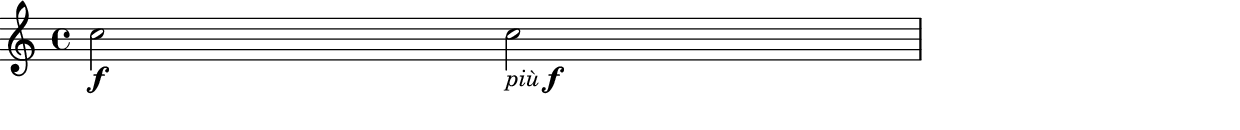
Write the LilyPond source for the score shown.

%% Generated by lilypond-book
%% Options: [exampleindent=10.16\mm,indent=0\mm,line-width=160\mm,paper-height=845.047\pt,paper-width=597.508\pt,papersize='(cons (* 597.508 pt) (* 845.047 pt))]
\include "lilypond-book-preamble.ly"


% ****************************************************************
% Start cut-&-pastable-section
% ****************************************************************

#(ly:set-option 'eps-box-padding 3.000000)



\paper {
  #(set-paper-size '(cons (* 597.508 pt) (* 845.047 pt)))
  indent = 0\mm
  line-width = 160\mm
  % offset the left padding, also add 1mm as lilypond creates cropped
  % images with a little space on the right
  line-width = #(- line-width (* mm  3.000000) (* mm 1))
}

\layout {
  
}




% ****************************************************************
% ly snippet:
% ****************************************************************
\sourcefilename "snippets/combining-dynamics-with-markup-texts.ly"
\sourcefileline 0
%% DO NOT EDIT this file manually; it was automatically
%% generated from the LilyPond Snippet Repository
%% (http://lsr.di.unimi.it).
%%
%% Make any changes in the LSR itself, or in
%% `Documentation/snippets/new/`, then run
%% `scripts/auxiliar/makelsr.pl`.
%%
%% This file is in the public domain.

\version "2.24.0"

\header {
%% Translation of GIT committish: a8a85e19654e46d725563e6deba44083ef137a2c
  texidocja = "
強弱記号の中には、テキスト表示を含むものがあります (@qq{più forte} や
@qq{piano subito} など)。これらは @code{\\markup} コマンドで作り出すことが@c
できます。
"
  doctitleja = "強弱記号をマークアップ テキストと結合する"

%% Translation of GIT committish: 41a008e75e2fe29536406cdf0d71c32a4606f2b8
  texidocfr = "
Certaines indications de nuance peuvent requérir un complément textuel,
comme « più forte » ou « piano subito ».  Elles se réalisent aisément
à l'aide d'un bloc @code{\\markup}.
"

  doctitlefr = "Combinaison de nuance et de texte"

%% Translation of GIT committish: b35da384a3367d8ee49a28f697c0ae8fb88b2e1e
  texidoces = "
Ciertas indicaciones dinámicas pueden llevar textos (como @qq{più
forte} o @qq{piano subito}). Se pueden producir usando un bloque
@code{\\markup}.

"
  doctitlees = "Combinar indicaciones dinámicas con marcados textuales"

%% Translation of GIT committish: 8ffecf6be17c6ec2ff87cf31873121a8cce29b09
  texidocca = "
Certes indicacions dinàmiques poden portar textos (com @qq{più
forte} o @qq{piano subito}). Es poden produir usant un bloc
@code{\\markup}.

"
  doctitleca = "Combinar indicacions dinàmiques amb marcatges textuals"

  lsrtags = "expressive-marks, really-simple, text"

  texidoc = "
Some dynamics may involve text indications (such as @qq{più forte} or
@qq{piano subito}). These can be produced using a @code{\\markup} block.
"

  doctitle = "Combining dynamics with markup texts"
} % begin verbatim


piuF = \markup { \italic più \dynamic f }

\layout { ragged-right = ##f }

\relative c'' {
  c2\f c-\piuF
}



% ****************************************************************
% end ly snippet
% ****************************************************************
